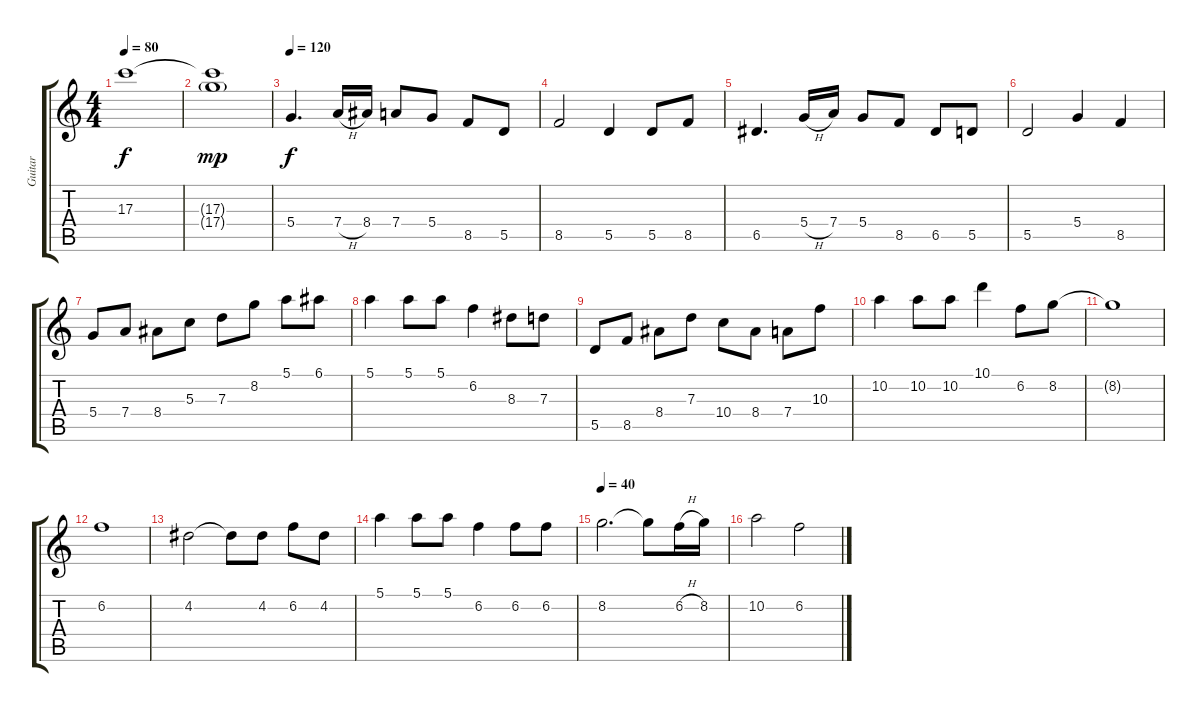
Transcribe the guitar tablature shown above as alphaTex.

\track ("Guitar" "Guitar") {instrument acousticguitarnylon}
\staff {score tabs}
\tuning (E4 B3 G3 D3 A2 E2) {hide}
\ts (4 4)
\tempo 80
\clef g2
\ks c
17.3{t}.1{dy f} |
(17.3{t} 17.4{g}).1{dy mp} |
\tempo 120
5.4.4{d dy f} 7.4{h}.16 8.4.16 7.4.8 5.4.8 8.5.8 5.5.8 |
8.5.2 5.5.4 5.5.8 8.5.8 |
6.5.4{d} 5.4{h}.16 7.4.16 5.4.8 8.5.8 6.5.8 5.5.8 |
5.5.2 5.4.4 8.5.4 |
5.4.8 7.4.8 8.4.8 5.3.8 7.3.8 8.2.8 5.1.8 6.1.8 |
5.1.4 5.1.8 5.1.8 6.2.4 8.3.8 7.3.8 |
5.5.8 8.5.8 8.4.8 7.3.8 10.4.8 8.4.8 7.4.8 10.3.8 |
10.2.4 10.2.8 10.2.8 10.1.4 6.2.8 8.2.8 |
8.2{t}.1 |
6.2.1 |
4.2.2 4.2{t}.8 4.2.8 6.2.8 4.2.8 |
5.1.4 5.1.8 5.1.8 6.2.4 6.2.8 6.2.8 |
\tempo 40
8.2.2{d} 8.2{t}.8 6.2{h}.16 8.2.16 |
10.2.2 6.2.2
